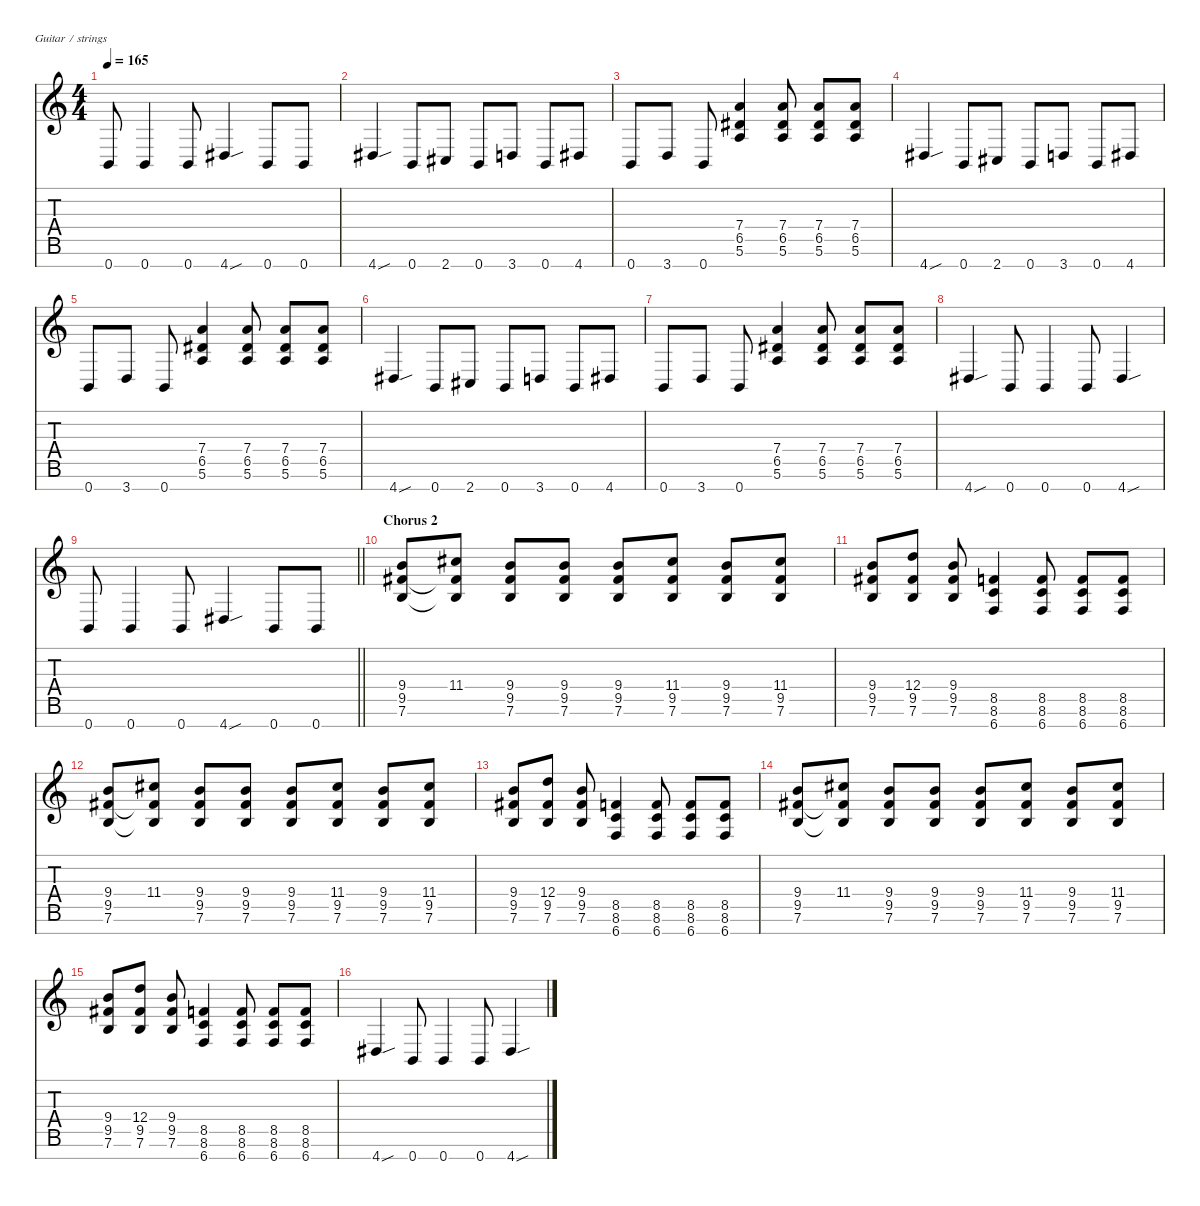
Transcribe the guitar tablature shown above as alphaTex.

\defaultSystemsLayout 4
\hideDynamics
\bracketExtendMode nobrackets
\singleTrackTrackNamePolicy hidden
\multiTrackTrackNamePolicy hidden
\firstSystemTrackNameMode fullname
\firstSystemTrackNameOrientation horizontal
\otherSystemsTrackNameOrientation horizontal
\track ("Guitar 1" "dist.guit.") {instrument distortionguitar}
\staff {score tabs}
\tuning (E4 B3 G3 D3 A2 E2 B1)
\ts (4 4)
\tempo 165
\clef g2
\ks c
0.7.8{dy f beam Up} 0.7.4{beam Up} 0.7.8{beam Up} 4.7{sou acc #}.4{beam Up} 0.7.8{beam Up} 0.7.8{beam Up} |
4.7{sou acc #}.4{beam Up} 0.7.8{beam Up} 2.7{acc #}.8{beam Up} 0.7.8{beam Up} 3.7.8{beam Up} 0.7.8{beam Up} 4.7{acc #}.8{beam Up} |
0.7.8{beam Up} 3.7.8{beam Up} 0.7.8{beam Up} (7.4 6.5{acc #} 5.6).4{beam Up} (7.4 6.5{acc #} 5.6).8{beam Up} (7.4 6.5{acc #} 5.6).8{beam Up} (7.4 6.5{acc #} 5.6).8{beam Up} |
4.7{sou acc #}.4{beam Up} 0.7.8{beam Up} 2.7{acc #}.8{beam Up} 0.7.8{beam Up} 3.7.8{beam Up} 0.7.8{beam Up} 4.7{acc #}.8{beam Up} |
0.7.8{beam Up} 3.7.8{beam Up} 0.7.8{beam Up} (7.4 6.5{acc #} 5.6).4{beam Up} (7.4 6.5{acc #} 5.6).8{beam Up} (7.4 6.5{acc #} 5.6).8{beam Up} (7.4 6.5{acc #} 5.6).8{beam Up} |
4.7{sou acc #}.4{beam Up} 0.7.8{beam Up} 2.7{acc #}.8{beam Up} 0.7.8{beam Up} 3.7.8{beam Up} 0.7.8{beam Up} 4.7{acc #}.8{beam Up} |
0.7.8{beam Up} 3.7.8{beam Up} 0.7.8{beam Up} (7.4 6.5{acc #} 5.6).4{beam Up} (7.4 6.5{acc #} 5.6).8{beam Up} (7.4 6.5{acc #} 5.6).8{beam Up} (7.4 6.5{acc #} 5.6).8{beam Up} |
4.7{sou acc #}.4{beam Up} 0.7.8{beam Up} 0.7.4{beam Up} 0.7.8{beam Up} 4.7{sou acc #}.4{beam Up} |
\barLineRight lightlight
0.7.8{beam Up} 0.7.4{beam Up} 0.7.8{beam Up} 4.7{sou acc #}.4{beam Up} 0.7.8{beam Up} 0.7.8{beam Up} |
\section ("" "Chorus 2")
(9.4 9.5{acc #} 7.6).8{beam Up} (11.4{acc #} 9.5{t acc #} 7.6{t}).8{beam Up} (9.4 9.5{acc #} 7.6).8{beam Up} (9.4 9.5{acc #} 7.6).8{beam Up} (9.4 9.5{acc #} 7.6).8{beam Up} (11.4{acc #} 9.5{acc #} 7.6).8{beam Up} (9.4 9.5{acc #} 7.6).8{beam Up} (11.4{acc #} 9.5{acc #} 7.6).8{beam Up} |
(9.4 9.5{acc #} 7.6).8{beam Up} (12.4 9.5{acc #} 7.6).8{beam Up} (9.4 9.5{acc #} 7.6).8{beam Up} (8.5 8.6 6.7).4{beam Up} (8.5 8.6 6.7).8{beam Up} (8.5 8.6 6.7).8{beam Up} (8.5 8.6 6.7).8{beam Up} |
(9.4 9.5{acc #} 7.6).8{beam Up} (11.4{acc #} 9.5{t acc #} 7.6{t}).8{beam Up} (9.4 9.5{acc #} 7.6).8{beam Up} (9.4 9.5{acc #} 7.6).8{beam Up} (9.4 9.5{acc #} 7.6).8{beam Up} (11.4{acc #} 9.5{acc #} 7.6).8{beam Up} (9.4 9.5{acc #} 7.6).8{beam Up} (11.4{acc #} 9.5{acc #} 7.6).8{beam Up} |
(9.4 9.5{acc #} 7.6).8{beam Up} (12.4 9.5{acc #} 7.6).8{beam Up} (9.4 9.5{acc #} 7.6).8{beam Up} (8.5 8.6 6.7).4{beam Up} (8.5 8.6 6.7).8{beam Up} (8.5 8.6 6.7).8{beam Up} (8.5 8.6 6.7).8{beam Up} |
(9.4 9.5{acc #} 7.6).8{beam Up} (11.4{acc #} 9.5{t acc #} 7.6{t}).8{beam Up} (9.4 9.5{acc #} 7.6).8{beam Up} (9.4 9.5{acc #} 7.6).8{beam Up} (9.4 9.5{acc #} 7.6).8{beam Up} (11.4{acc #} 9.5{acc #} 7.6).8{beam Up} (9.4 9.5{acc #} 7.6).8{beam Up} (11.4{acc #} 9.5{acc #} 7.6).8{beam Up} |
(9.4 9.5{acc #} 7.6).8{beam Up} (12.4 9.5{acc #} 7.6).8{beam Up} (9.4 9.5{acc #} 7.6).8{beam Up} (8.5 8.6 6.7).4{beam Up} (8.5 8.6 6.7).8{beam Up} (8.5 8.6 6.7).8{beam Up} (8.5 8.6 6.7).8{beam Up} |
4.7{sou acc #}.4{beam Up} 0.7.8{beam Up} 0.7.4{beam Up} 0.7.8{beam Up} 4.7{sou acc #}.4{beam Up}
